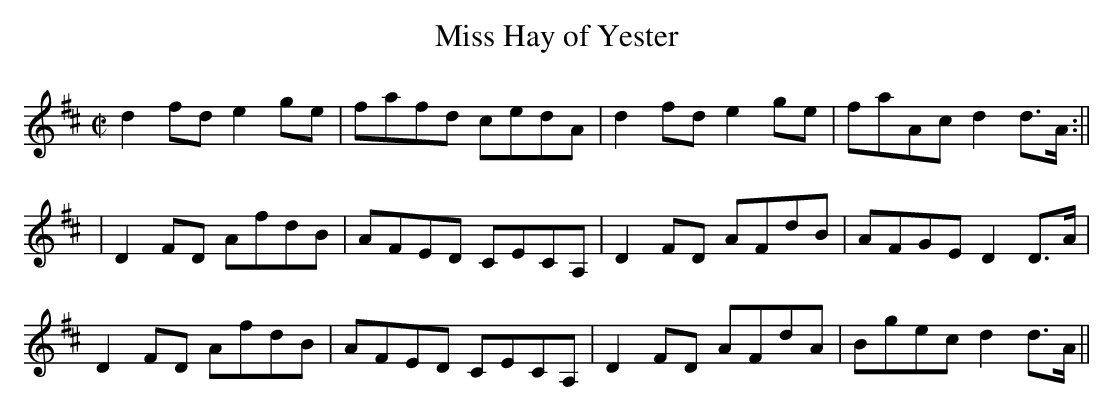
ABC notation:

X:1
T:Miss Hay of Yester
M:C|
L:1/8
K:D
d2fd e2ge|fafd cedA|d2fd e2ge | faAc d2 d>A :||
|D2FD AfdB | AFED CECA, |D2FD AFdB| AFGE D2 D>A|
D2FD AfdB | AFED CECA, |D2FD AFdA | Bgec d2 d>A ||
